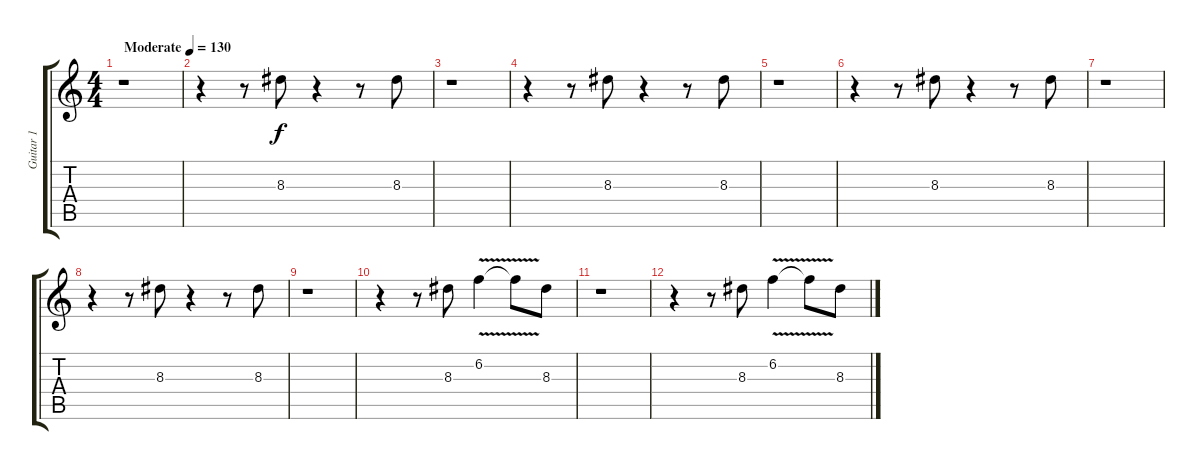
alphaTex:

\track ("Guitar 1" "Guitar 1") {instrument electricguitarclean}
\staff {score tabs}
\tuning (E4 B3 G3 D3 A2 E2) {hide}
\ts (4 4)
\tempo (130 "Moderate")
\clef g2
\ks c
r.1{dy f instrument electricguitarclean} |
r.4 r.8 8.3.8 r.4 r.8 8.3.8 |
r.1 |
r.4 r.8 8.3.8 r.4 r.8 8.3.8 |
r.1 |
r.4 r.8 8.3.8 r.4 r.8 8.3.8 |
r.1 |
r.4 r.8 8.3.8 r.4 r.8 8.3.8 |
r.1 |
r.4 r.8 8.3.8 6.2{v}.4 6.2{t}.8 8.3.8 |
r.1 |
r.4 r.8 8.3.8 6.2{v}.4 6.2{t}.8 8.3.8
